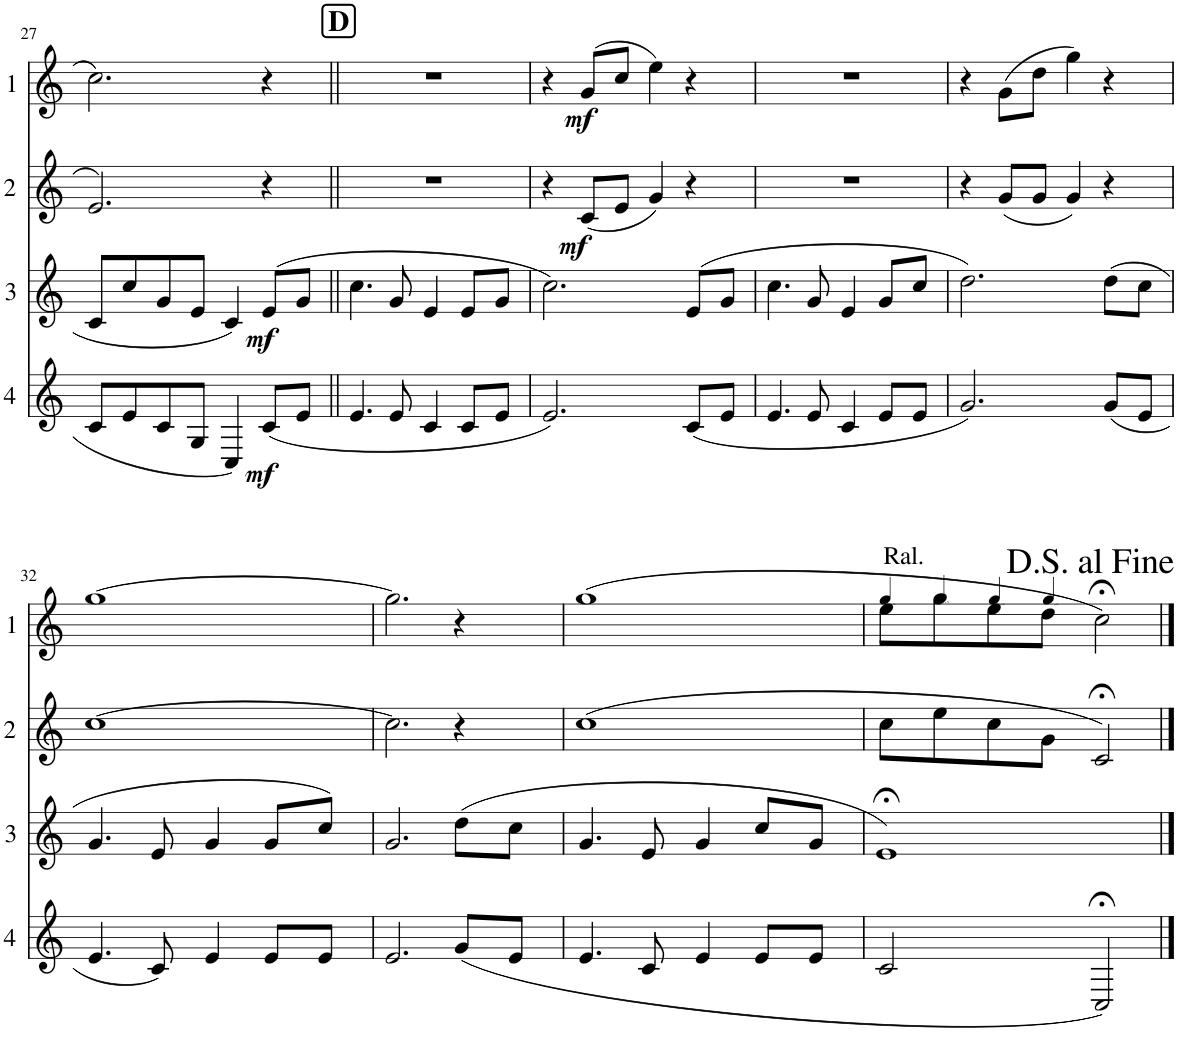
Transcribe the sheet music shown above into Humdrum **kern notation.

**kern	**dynam	**kern	**dynam	**kern	**dynam	**kern	**dynam
*part4	*part4	*part3	*part3	*part2	*part2	*part1	*part1
*staff4	*staff4	*staff3	*staff3	*staff2	*staff2	*staff1	*staff1
*I"Cor 4	*	*I"Cor 3	*	*I"Cor 2	*	*I"Cor 1	*
!!LO:PB:g=z
*clefG2	*	*clefG2	*	*clefG2	*	*clefG2	*
*Trd4c7	*	*Trd4c7	*	*Trd4c7	*	*Trd4c7	*
*k[]	*	*k[]	*	*k[]	*	*k[]	*
*M4/4	*	*M4/4	*	*M4/4	*	*M4/4	*
=27	=27	=27	=27	=27	=27	=27	=27
8c/L	.	8c/L	.	2.e/	.	2.cc\	.
8e/	.	8cc/	.	.	.	.	.
8c/	.	8g/	.	.	.	.	.
8G/J	.	8e/J	.	.	.	.	.
4C/	.	4c/	.	.	.	.	.
!	!LO:DY:b	!	!LO:DY:b	!	!	!	!
(8c/L	mf	(8e/L	mf	4r	.	4r	.
8e/J	.	8g/J	.	.	.	.	.
!!LO:REH:place=s1:a:B:cj:fs=14:t=D
=28||	=28||	=28||	=28||	=28||	=28||	=28||	=28||
4.e/	.	4.cc\	.	1r	.	1r	.
8e/	.	8g/	.	.	.	.	.
4c/	.	4e/	.	.	.	.	.
8c/L	.	8e/L	.	.	.	.	.
8e/J	.	8g/J	.	.	.	.	.
=29	=29	=29	=29	=29	=29	=29	=29
2.e/)	.	2.cc\)	.	4r	.	4r	.
!	!	!	!	!	!LO:DY:b	!	!LO:DY:b
.	.	.	.	(8c/L	mf	(8g/L	mf
.	.	.	.	8e/J	.	8cc/J	.
.	.	.	.	4g/)	.	4ee\)	.
(8c/L	.	(8e/L	.	4r	.	4r	.
8e/J	.	8g/J	.	.	.	.	.
=30	=30	=30	=30	=30	=30	=30	=30
4.e/	.	4.cc\	.	1r	.	1r	.
8e/	.	8g/	.	.	.	.	.
4c/	.	4e/	.	.	.	.	.
8e/L	.	8g/L	.	.	.	.	.
8e/J	.	8cc/J	.	.	.	.	.
=31	=31	=31	=31	=31	=31	=31	=31
2.g/)	.	2.dd\)	.	4r	.	4r	.
.	.	.	.	(8g/L	.	(8g\L	.
.	.	.	.	8g/J	.	8dd\J	.
.	.	.	.	4g/)	.	4gg\)	.
(8g/L	.	(8dd\L	.	4r	.	4r	.
8e/J	.	8cc\J	.	.	.	.	.
!!LO:LB:g=z
=32	=32	=32	=32	=32	=32	=32	=32
4.e/	.	4.g/	.	[1cc	.	[1gg	.
8c/)	.	8e/	.	.	.	.	.
4e/	.	4g/	.	.	.	.	.
8e/L	.	8g/L	.	.	.	.	.
8e/J	.	8cc/J)	.	.	.	.	.
=33	=33	=33	=33	=33	=33	=33	=33
2.e/	.	2.g/	.	2.cc\]	.	2.gg\]	.
(8g/L	.	(8dd\L	.	4r	.	4r	.
8e/J	.	8cc\J	.	.	.	.	.
=34	=34	=34	=34	=34	=34	=34	=34
4.e/	.	4.g/	.	(1cc	.	(1gg	.
8c/	.	8e/	.	.	.	.	.
4e/	.	4g/	.	.	.	.	.
8e/L	.	8cc/L	.	.	.	.	.
8e/J	.	8g/J	.	.	.	.	.
=35	=35	=35	=35	=35	=35	=35	=35
*	*	*	*	*	*	*MM76	*
!	!	!	!	!	!	!LO:TX:a:t=Ral.	!
2c/	.	1e;<)	.	8cc\L	.	8ee\L	.
*	*	*	*	*	*	*MM71	*
.	.	.	.	8ee\	.	8gg\	.
*	*	*	*	*	*	*MM65	*
.	.	.	.	8cc\	.	8ee\	.
*	*	*	*	*	*	*MM50	*
.	.	.	.	8g\J	.	8dd\J	.
2C;</)	.	.	.	2c;</)	.	2cc;<\)	.
==	==	==	==	==	==	==	==
*-	*-	*-	*-	*-	*-	*-	*-
